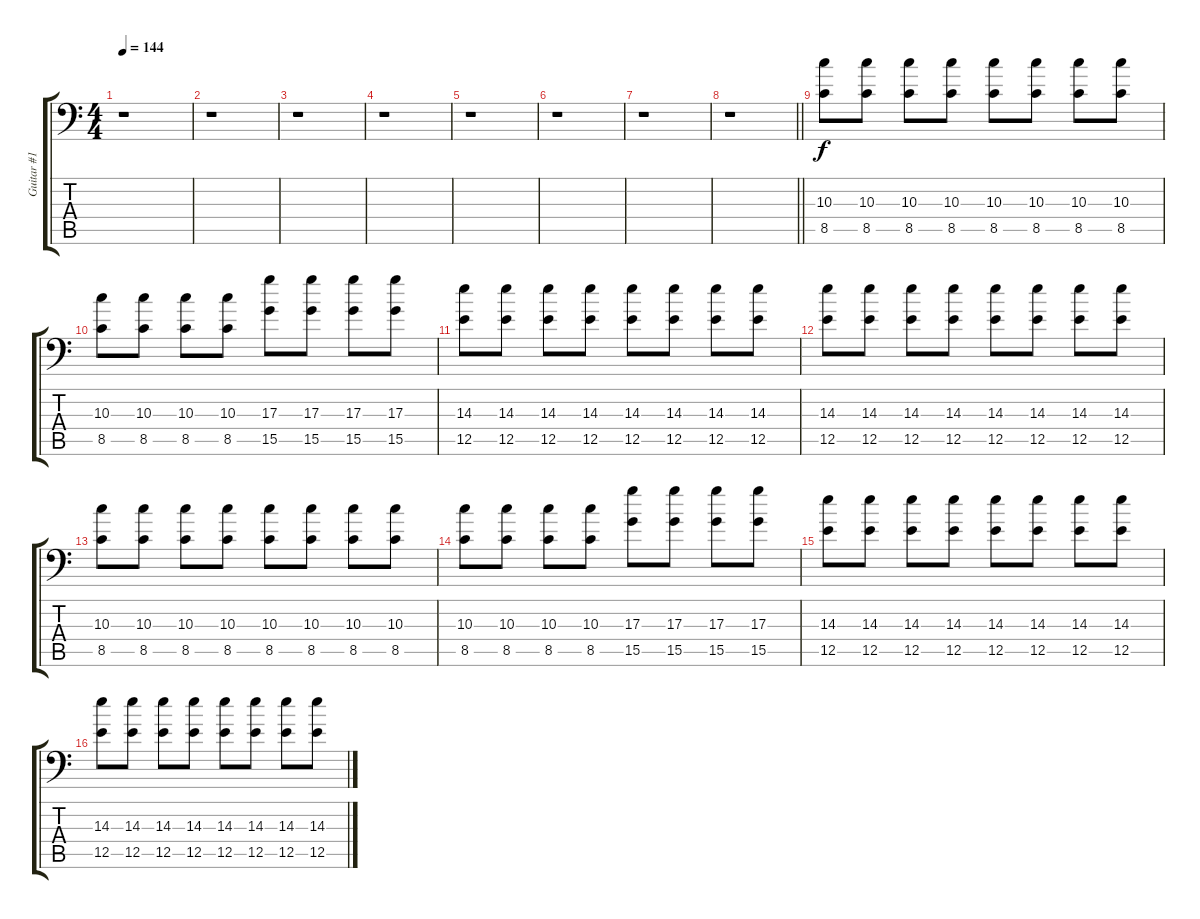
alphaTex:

\track ("Guitar #1" "Guitar #1") {instrument distortionguitar}
\staff {score tabs}
\tuning (B3 Gb3 D3 A2 E2 A1) {hide}
\ts (4 4)
\tempo 144
\clef f4
\ks c
r.1{dy f instrument distortionguitar} |
r.1 |
r.1 |
r.1 |
r.1 |
r.1 |
r.1 |
\barLineRight lightlight
r.1 |
(10.3 8.5).8{volume 9} (10.3 8.5).8 (10.3 8.5).8 (10.3 8.5).8 (10.3 8.5).8 (10.3 8.5).8 (10.3 8.5).8 (10.3 8.5).8 |
(10.3 8.5).8 (10.3 8.5).8 (10.3 8.5).8 (10.3 8.5).8 (17.3 15.5).8 (17.3 15.5).8 (17.3 15.5).8 (17.3 15.5).8 |
(14.3 12.5).8 (14.3 12.5).8 (14.3 12.5).8 (14.3 12.5).8 (14.3 12.5).8 (14.3 12.5).8 (14.3 12.5).8 (14.3 12.5).8 |
(14.3 12.5).8 (14.3 12.5).8 (14.3 12.5).8 (14.3 12.5).8 (14.3 12.5).8 (14.3 12.5).8 (14.3 12.5).8 (14.3 12.5).8 |
(10.3 8.5).8 (10.3 8.5).8 (10.3 8.5).8 (10.3 8.5).8 (10.3 8.5).8 (10.3 8.5).8 (10.3 8.5).8 (10.3 8.5).8 |
(10.3 8.5).8 (10.3 8.5).8 (10.3 8.5).8 (10.3 8.5).8 (17.3 15.5).8 (17.3 15.5).8 (17.3 15.5).8 (17.3 15.5).8 |
(14.3 12.5).8 (14.3 12.5).8 (14.3 12.5).8 (14.3 12.5).8 (14.3 12.5).8 (14.3 12.5).8 (14.3 12.5).8 (14.3 12.5).8 |
(14.3 12.5).8 (14.3 12.5).8 (14.3 12.5).8 (14.3 12.5).8 (14.3 12.5).8 (14.3 12.5).8 (14.3 12.5).8 (14.3 12.5).8
